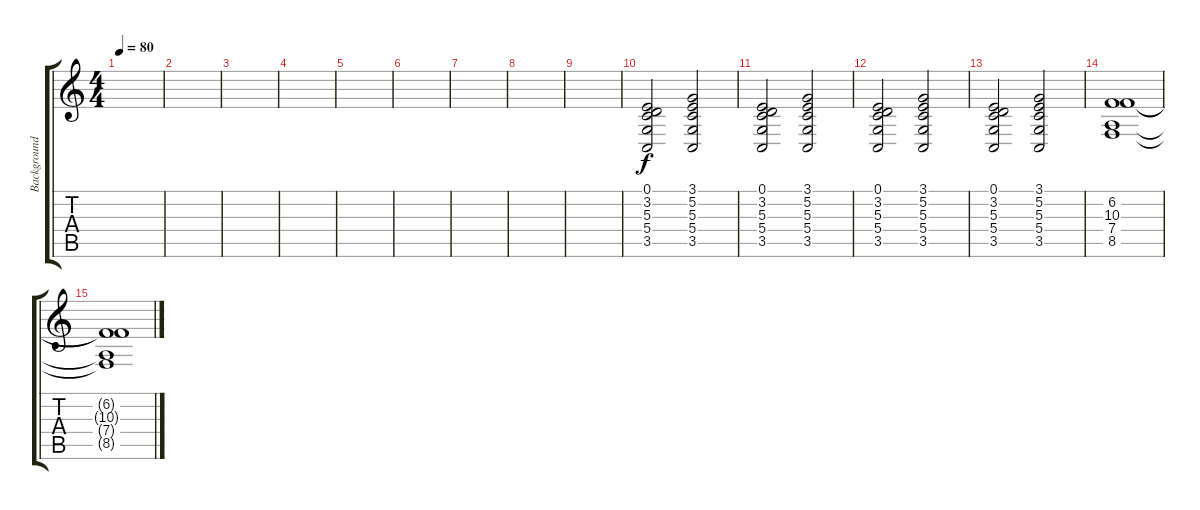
\track ("Background singers" "Background") {instrument choiraahs}
\staff {score tabs}
\tuning (E4 B3 G3 D3 A2 E2) {hide}
\ts (4 4)
\tempo 80
\clef g2
\ks c
|
|
|
|
|
|
|
|
|
(0.1 3.2 5.3 5.4 3.5).2 (3.1 5.2 5.3 5.4 3.5).2 |
(0.1 3.2 5.3 5.4 3.5).2 (3.1 5.2 5.3 5.4 3.5).2 |
(0.1 3.2 5.3 5.4 3.5).2 (3.1 5.2 5.3 5.4 3.5).2 |
(0.1 3.2 5.3 5.4 3.5).2 (3.1 5.2 5.3 5.4 3.5).2 |
(6.2 10.3 7.4 8.5).1 |
(6.2{t} 10.3{t} 7.4{t} 8.5{t}).1
